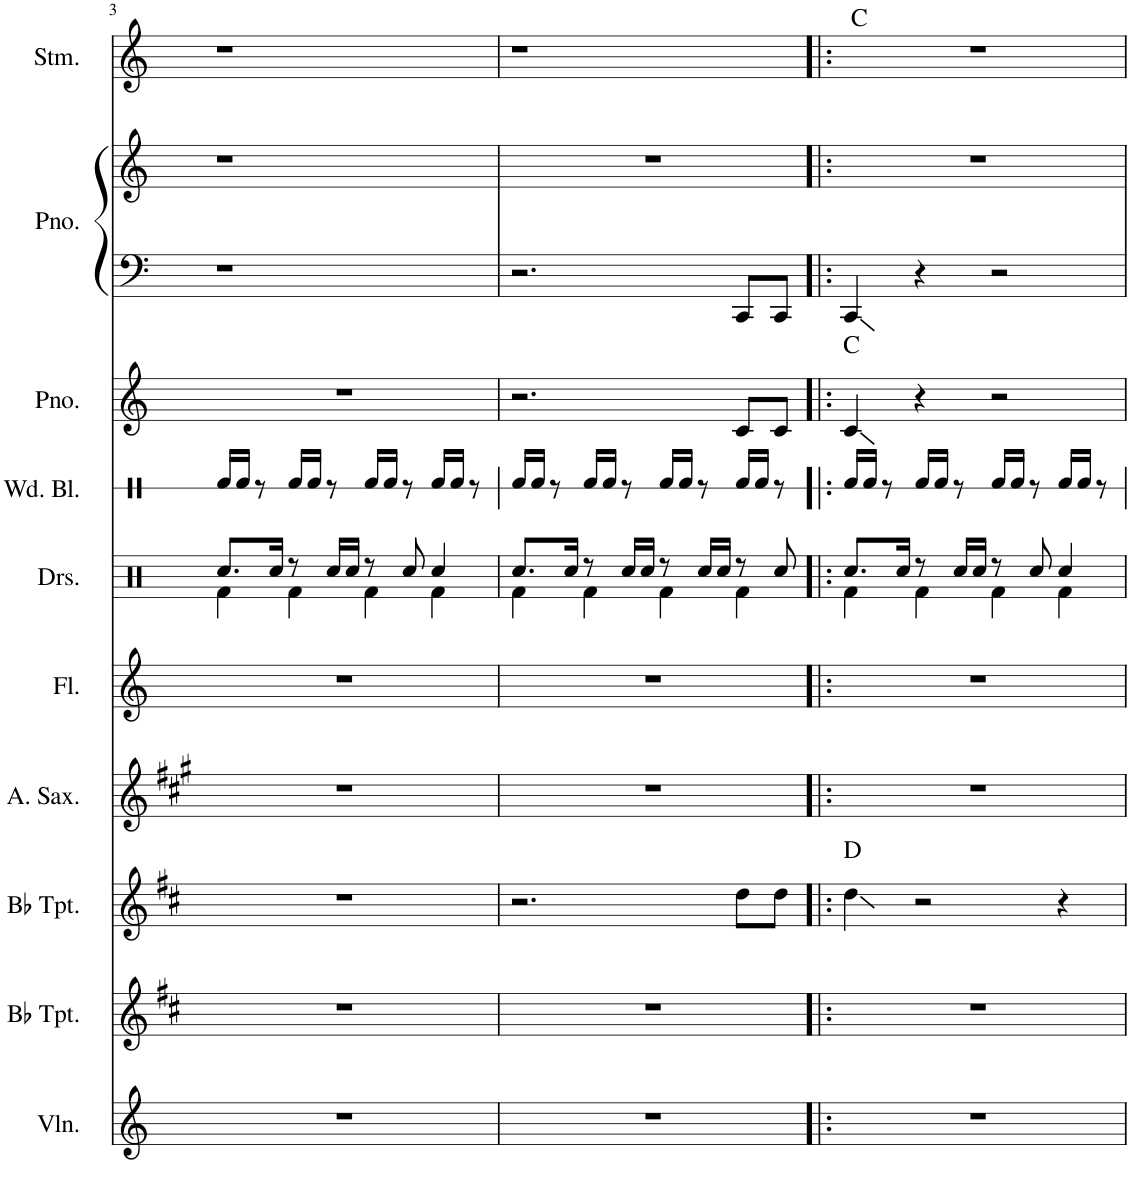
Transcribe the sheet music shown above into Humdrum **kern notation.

**kern	**kern	**kern	**harte	**kern	**kern	**kern	**kern	**kern	**harte	**kern	**kern	**kern	**harte
*part10	*part9	*part8	*part8	*part7	*part6	*part5	*part4	*part3	*part3	*part2	*part2	*part1	*part1
*staff11	*staff10	*staff9	*	*staff8	*staff7	*staff6	*staff5	*staff4	*	*staff3	*staff2	*staff1	*
*I"Viool	*I"Trompet in Bb	*I"Trompet in Bb	*	*I"Alt-saxofoon	*I"Dwarsfluit	*I"Drumset	*I"Woodblocks	*I"Piano	*	*I"Piano	*	*I"Stem	*
*	*	*	*	*I'A. Sax.	*	*I'Drs.	*I'Wd. Bl.	*I'Pno.	*	*I'Pno.	*	*I'Stm.	*
!!LO:PB:g=z
*clefG2	*clefG2	*clefG2	*	*clefG2	*clefG2	*clefX	*clefX	*clefG2	*	*clefF4	*clefG2	*clefG2	*
*	*Trd1c2	*Trd1c2	*	*Trd5c9	*	*	*	*	*	*	*	*	*
*k[]	*k[f#c#]	*k[f#c#]	*	*k[f#c#g#]	*k[]	*k[]	*k[]	*k[]	*	*k[]	*k[]	*k[]	*
*M4/4	*M4/4	*M4/4	*	*M4/4	*M4/4	*M4/4	*M4/4	*M4/4	*	*M4/4	*M4/4	*M4/4	*
=3	=3	=3	=3	=3	=3	=3	=3	=3	=3	=3	=3	=3	=3
*	*	*	*	*	*	*^	*	*	*	*	*	*	*
1r	1r	1r	.	1r	1r	8.Rcc/L	4Rf\	16Rf/LL	1r	.	1r	1r	1r	.
.	.	.	.	.	.	.	.	16Rf/JJ	.	.	.	.	.	.
.	.	.	.	.	.	.	.	8r	.	.	.	.	.	.
.	.	.	.	.	.	16Rcc/Jk	.	.	.	.	.	.	.	.
.	.	.	.	.	.	8r	4Rf\	16Rf/LL	.	.	.	.	.	.
.	.	.	.	.	.	.	.	16Rf/JJ	.	.	.	.	.	.
.	.	.	.	.	.	16Rcc/LL	.	8r	.	.	.	.	.	.
.	.	.	.	.	.	16Rcc/JJ	.	.	.	.	.	.	.	.
.	.	.	.	.	.	8r	4Rf\	16Rf/LL	.	.	.	.	.	.
.	.	.	.	.	.	.	.	16Rf/JJ	.	.	.	.	.	.
.	.	.	.	.	.	8Rcc/	.	8r	.	.	.	.	.	.
.	.	.	.	.	.	4Rcc/	4Rf\	16Rf/LL	.	.	.	.	.	.
.	.	.	.	.	.	.	.	16Rf/JJ	.	.	.	.	.	.
.	.	.	.	.	.	.	.	8r	.	.	.	.	.	.
=4	=4	=4	=4	=4	=4	=4	=4	=4	=4	=4	=4	=4	=4	=4
1r	1r	2.r	.	1r	1r	8.Rcc/L	4Rf\	16Rf/LL	2.r	.	2.r	1r	1r	.
.	.	.	.	.	.	.	.	16Rf/JJ	.	.	.	.	.	.
.	.	.	.	.	.	.	.	8r	.	.	.	.	.	.
.	.	.	.	.	.	16Rcc/Jk	.	.	.	.	.	.	.	.
.	.	.	.	.	.	8r	4Rf\	16Rf/LL	.	.	.	.	.	.
.	.	.	.	.	.	.	.	16Rf/JJ	.	.	.	.	.	.
.	.	.	.	.	.	16Rcc/LL	.	8r	.	.	.	.	.	.
.	.	.	.	.	.	16Rcc/JJ	.	.	.	.	.	.	.	.
.	.	.	.	.	.	8r	4Rf\	16Rf/LL	.	.	.	.	.	.
.	.	.	.	.	.	.	.	16Rf/JJ	.	.	.	.	.	.
.	.	.	.	.	.	16Rcc/LL	.	8r	.	.	.	.	.	.
.	.	.	.	.	.	16Rcc/JJ	.	.	.	.	.	.	.	.
.	.	8dd\L	.	.	.	8r	4Rf\	16Rf/LL	8c/L	.	8CC/L	.	.	.
.	.	.	.	.	.	.	.	16Rf/JJ	.	.	.	.	.	.
.	.	8dd\J	.	.	.	8Rcc/	.	8r	8c/J	.	8CC/J	.	.	.
=5!|:	=5!|:	=5!|:	=5!|:	=5!|:	=5!|:	=5!|:	=5!|:	=5!|:	=5!|:	=5!|:	=5!|:	=5!|:	=5!|:	=5!|:
1r	1r	4dd\	D:maj	1r	1r	8.Rcc/L	4Rf\	16Rf/LL	4c/	C:maj	4CC/	1r	1r	C:maj
.	.	.	.	.	.	.	.	16Rf/JJ	.	.	.	.	.	.
.	.	.	.	.	.	.	.	8r	.	.	.	.	.	.
.	.	.	.	.	.	16Rcc/Jk	.	.	.	.	.	.	.	.
.	.	2r	.	.	.	8r	4Rf\	16Rf/LL	4r	.	4r	.	.	.
.	.	.	.	.	.	.	.	16Rf/JJ	.	.	.	.	.	.
.	.	.	.	.	.	16Rcc/LL	.	8r	.	.	.	.	.	.
.	.	.	.	.	.	16Rcc/JJ	.	.	.	.	.	.	.	.
.	.	.	.	.	.	8r	4Rf\	16Rf/LL	2r	.	2r	.	.	.
.	.	.	.	.	.	.	.	16Rf/JJ	.	.	.	.	.	.
.	.	.	.	.	.	8Rcc/	.	8r	.	.	.	.	.	.
.	.	4r	.	.	.	4Rcc/	4Rf\	16Rf/LL	.	.	.	.	.	.
.	.	.	.	.	.	.	.	16Rf/JJ	.	.	.	.	.	.
.	.	.	.	.	.	.	.	8r	.	.	.	.	.	.
*	*	*	*	*	*	*v	*v	*	*	*	*	*	*	*
=	=	=	=	=	=	=	=	=	=	=	=	=	=
*-	*-	*-	*-	*-	*-	*-	*-	*-	*-	*-	*-	*-	*-
